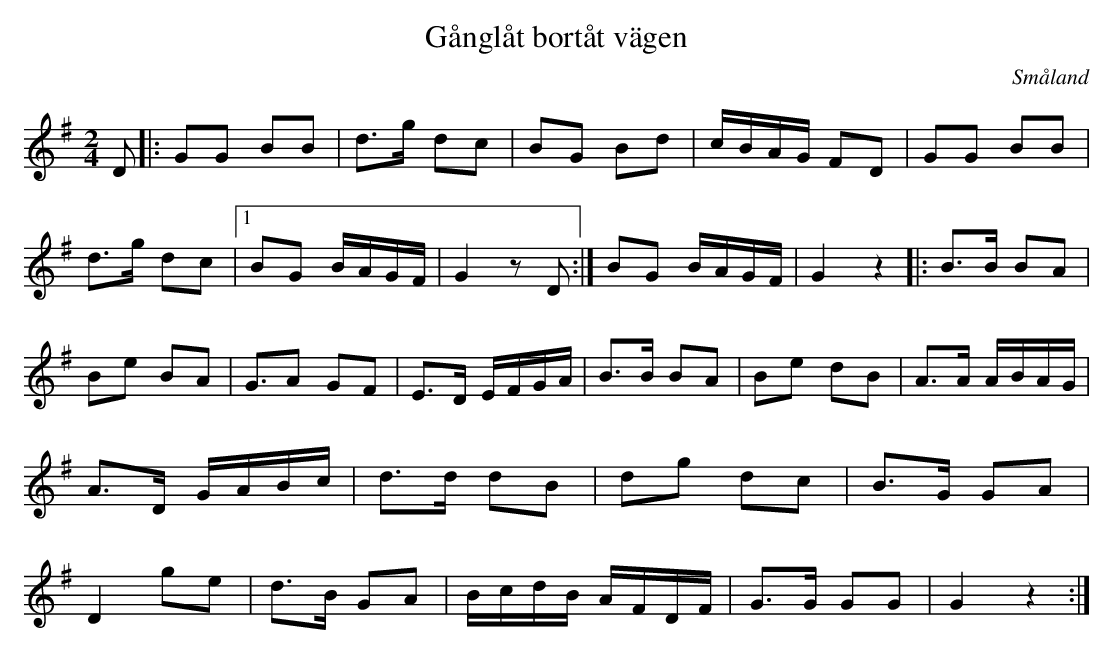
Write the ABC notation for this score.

X:1
T:Gånglåt bortåt vägen
O:Småland
M:2/4
L:1/8
K:G
D |: GG BB | d3/2g/2 dc | BG Bd | c/2B/2A/2G/2 FD | GG BB | d3/2g/2 dc |1 BG B/2A/2G/2F/2 | G2 z D :| BG B/2A/2G/2F/2 | G2 z2 |: B3/2B/2 BA | Be BA | G3/2A GF | E3/2D/2 E/2F/2G/2A/2 | B3/2B/2 BA | Be dB | A3/2A/2 A/2B/2A/2G/2 | A3/2D/2 G/2A/2B/2c/2 | d3/2d/2 dB | dg dc | B3/2G/2 GA | D2 ge | d3/2B/2 GA | B/2c/2d/2B/2 A/2F/2D/2F/2 | G3/2G/2 GG | G2 z2 :|
